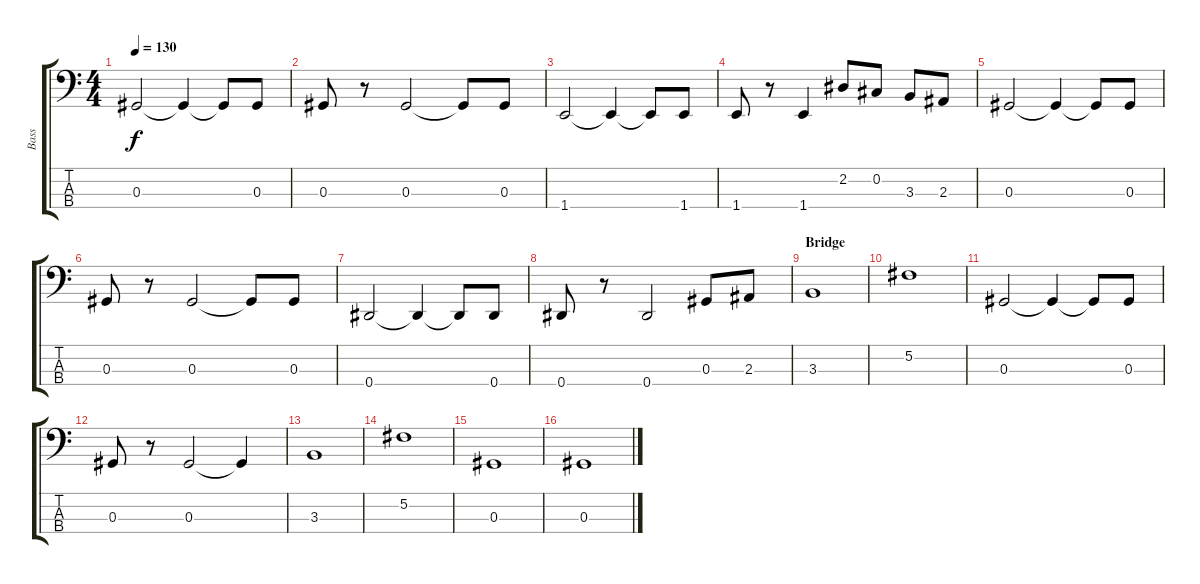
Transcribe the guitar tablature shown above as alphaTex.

\track ("Bass" "Bass") {instrument electricbassfinger}
\staff {score tabs}
\tuning (Gb2 Db2 Ab1 Eb1) {hide}
\ts (4 4)
\tempo 130
\clef f4
\ks c
0.3.2{dy f} 0.3{t}.4 0.3{t}.8 0.3.8 |
0.3.8 r.8 0.3.2 0.3{t}.8 0.3.8 |
1.4.2 1.4{t}.4 1.4{t}.8 1.4.8 |
1.4.8 r.8 1.4.4 2.2.8 0.2.8 3.3.8 2.3.8 |
0.3.2 0.3{t}.4 0.3{t}.8 0.3.8 |
0.3.8 r.8 0.3.2 0.3{t}.8 0.3.8 |
0.4.2 0.4{t}.4 0.4{t}.8 0.4.8 |
0.4.8 r.8 0.4.2 0.3.8 2.3.8 |
\section ("" "Bridge")
3.3.1 |
5.2.1 |
0.3.2 0.3{t}.4 0.3{t}.8 0.3.8 |
0.3.8 r.8 0.3.2 0.3{t}.4 |
3.3.1 |
5.2.1 |
0.3.1 |
0.3.1
